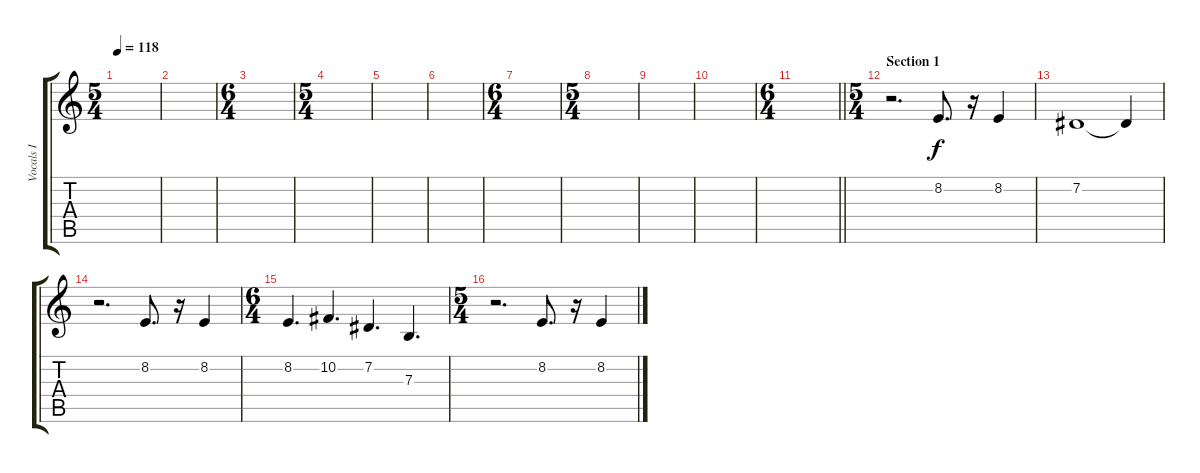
\track ("Vocals I" "Vocals I") {instrument clarinet}
\staff {score tabs}
\tuning (Db4 Ab3 E3 B2 Gb2 Db2) {hide}
\ts (5 4)
\tempo 118
\clef g2
\ks c
|
|
\ts (6 4)
|
\ts (5 4)
|
|
|
\ts (6 4)
|
\ts (5 4)
|
|
|
\ts (6 4)
\barLineRight lightlight
|
\ts (5 4)
\section ("" "Section 1")
r.2{d} 8.2.8{d} r.16 8.2.4 |
7.2.1 7.2{t}.4 |
r.2{d} 8.2.8{d} r.16 8.2.4 |
\ts (6 4)
8.2.4{d} 10.2.4{d} 7.2.4{d} 7.3.4{d} |
\ts (5 4)
r.2{d} 8.2.8{d} r.16 8.2.4
